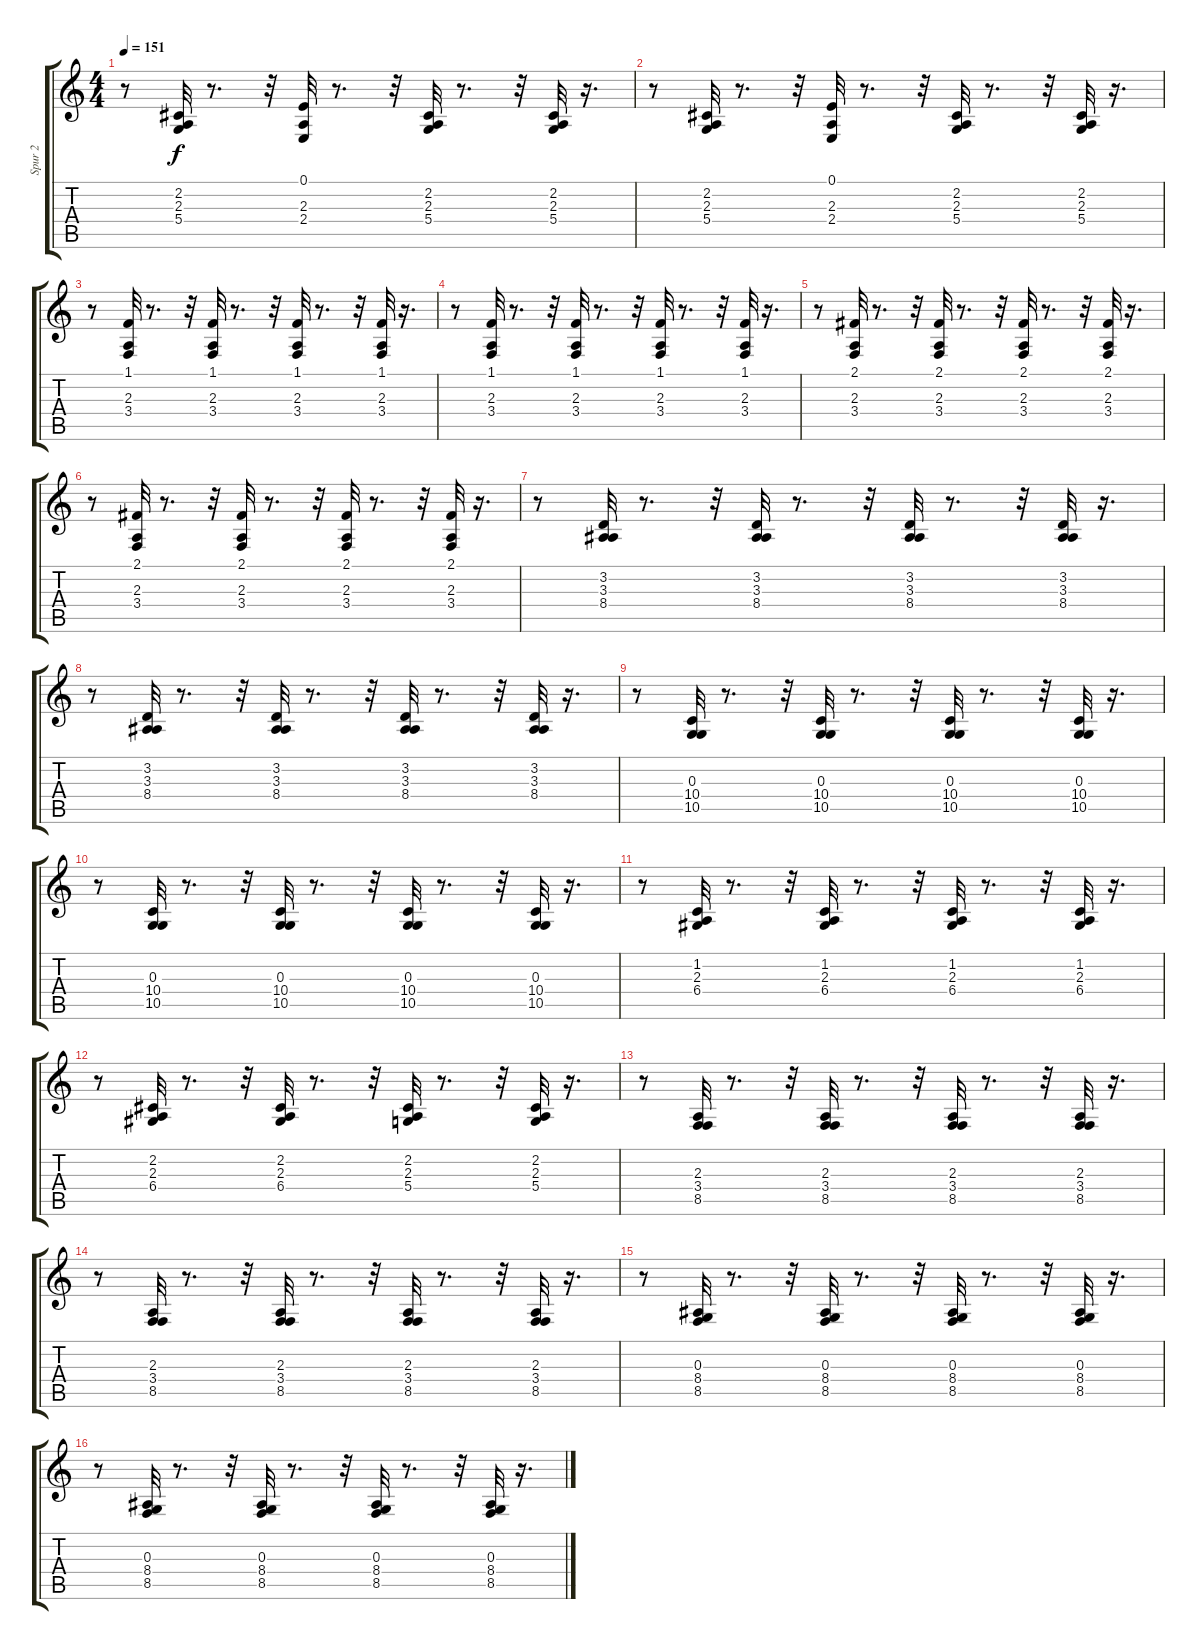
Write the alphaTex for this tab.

\track ("Spur 2" "Spur 2") {instrument percussiveorgan}
\staff {score tabs}
\tuning (E4 B3 G3 D3 A2 E2) {hide}
\ts (4 4)
\tempo 151
\clef g2
\ks c
r.8{dy f} (2.2 2.3 5.4).32 r.8{d} r.32 (0.1 2.3 2.4).32 r.8{d} r.32 (2.2 2.3 5.4).32 r.8{d} r.32 (2.2 2.3 5.4).32 r.16{d} |
r.8 (2.2 2.3 5.4).32 r.8{d} r.32 (0.1 2.3 2.4).32 r.8{d} r.32 (2.2 2.3 5.4).32 r.8{d} r.32 (2.2 2.3 5.4).32 r.16{d} |
r.8 (1.1 2.3 3.4).32 r.8{d} r.32 (1.1 2.3 3.4).32 r.8{d} r.32 (1.1 2.3 3.4).32 r.8{d} r.32 (1.1 2.3 3.4).32 r.16{d} |
r.8 (1.1 2.3 3.4).32 r.8{d} r.32 (1.1 2.3 3.4).32 r.8{d} r.32 (1.1 2.3 3.4).32 r.8{d} r.32 (1.1 2.3 3.4).32 r.16{d} |
r.8 (2.1 2.3 3.4).32 r.8{d} r.32 (2.1 2.3 3.4).32 r.8{d} r.32 (2.1 2.3 3.4).32 r.8{d} r.32 (2.1 2.3 3.4).32 r.16{d} |
r.8 (2.1 2.3 3.4).32 r.8{d} r.32 (2.1 2.3 3.4).32 r.8{d} r.32 (2.1 2.3 3.4).32 r.8{d} r.32 (2.1 2.3 3.4).32 r.16{d} |
r.8 (3.2 3.3 8.4).32 r.8{d} r.32 (3.2 3.3 8.4).32 r.8{d} r.32 (3.2 3.3 8.4).32 r.8{d} r.32 (3.2 3.3 8.4).32 r.16{d} |
r.8 (3.2 3.3 8.4).32 r.8{d} r.32 (3.2 3.3 8.4).32 r.8{d} r.32 (3.2 3.3 8.4).32 r.8{d} r.32 (3.2 3.3 8.4).32 r.16{d} |
r.8 (0.3 10.4 10.5).32 r.8{d} r.32 (0.3 10.4 10.5).32 r.8{d} r.32 (0.3 10.4 10.5).32 r.8{d} r.32 (0.3 10.4 10.5).32 r.16{d} |
r.8 (0.3 10.4 10.5).32 r.8{d} r.32 (0.3 10.4 10.5).32 r.8{d} r.32 (0.3 10.4 10.5).32 r.8{d} r.32 (0.3 10.4 10.5).32 r.16{d} |
r.8 (1.2 2.3 6.4).32 r.8{d} r.32 (1.2 2.3 6.4).32 r.8{d} r.32 (1.2 2.3 6.4).32 r.8{d} r.32 (1.2 2.3 6.4).32 r.16{d} |
r.8 (2.2 2.3 6.4).32 r.8{d} r.32 (2.2 2.3 6.4).32 r.8{d} r.32 (2.2 2.3 5.4).32 r.8{d} r.32 (2.2 2.3 5.4).32 r.16{d} |
r.8 (2.3 3.4 8.5).32 r.8{d} r.32 (2.3 3.4 8.5).32 r.8{d} r.32 (2.3 3.4 8.5).32 r.8{d} r.32 (2.3 3.4 8.5).32 r.16{d} |
r.8 (2.3 3.4 8.5).32 r.8{d} r.32 (2.3 3.4 8.5).32 r.8{d} r.32 (2.3 3.4 8.5).32 r.8{d} r.32 (2.3 3.4 8.5).32 r.16{d} |
r.8 (0.3 8.4 8.5).32 r.8{d} r.32 (0.3 8.4 8.5).32 r.8{d} r.32 (0.3 8.4 8.5).32 r.8{d} r.32 (0.3 8.4 8.5).32 r.16{d} |
r.8 (0.3 8.4 8.5).32 r.8{d} r.32 (0.3 8.4 8.5).32 r.8{d} r.32 (0.3 8.4 8.5).32 r.8{d} r.32 (0.3 8.4 8.5).32 r.16{d}
